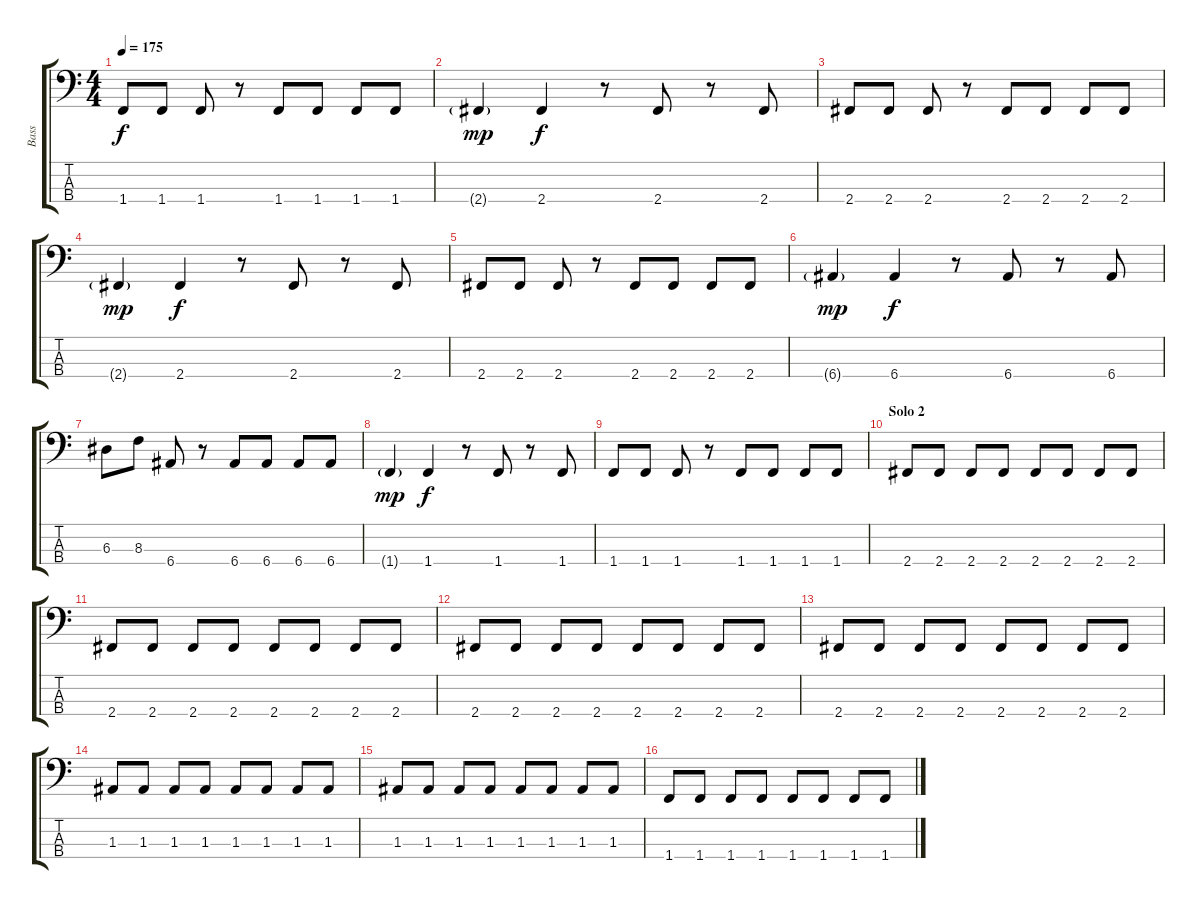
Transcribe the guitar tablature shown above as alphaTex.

\track ("Bass" "Bass") {instrument electricbassfinger}
\staff {score tabs}
\tuning (G2 D2 A1 E1) {hide}
\ts (4 4)
\tempo 175
\clef f4
\ks c
1.4.8{dy f} 1.4.8 1.4.8 r.8 1.4.8 1.4.8 1.4.8 1.4.8 |
2.4{g}.4{dy mp} 2.4.4{dy f} r.8 2.4.8 r.8 2.4.8 |
2.4.8 2.4.8 2.4.8 r.8 2.4.8 2.4.8 2.4.8 2.4.8 |
2.4{g}.4{dy mp} 2.4.4{dy f} r.8 2.4.8 r.8 2.4.8 |
2.4.8 2.4.8 2.4.8 r.8 2.4.8 2.4.8 2.4.8 2.4.8 |
6.4{g}.4{dy mp} 6.4.4{dy f} r.8 6.4.8 r.8 6.4.8 |
6.3.8 8.3.8 6.4.8 r.8 6.4.8 6.4.8 6.4.8 6.4.8 |
1.4{g}.4{dy mp} 1.4.4{dy f} r.8 1.4.8 r.8 1.4.8 |
1.4.8 1.4.8 1.4.8 r.8 1.4.8 1.4.8 1.4.8 1.4.8 |
\section ("" "Solo 2")
2.4.8 2.4.8 2.4.8 2.4.8 2.4.8 2.4.8 2.4.8 2.4.8 |
2.4.8 2.4.8 2.4.8 2.4.8 2.4.8 2.4.8 2.4.8 2.4.8 |
2.4.8 2.4.8 2.4.8 2.4.8 2.4.8 2.4.8 2.4.8 2.4.8 |
2.4.8 2.4.8 2.4.8 2.4.8 2.4.8 2.4.8 2.4.8 2.4.8 |
1.3.8 1.3.8 1.3.8 1.3.8 1.3.8 1.3.8 1.3.8 1.3.8 |
1.3.8 1.3.8 1.3.8 1.3.8 1.3.8 1.3.8 1.3.8 1.3.8 |
1.4.8 1.4.8 1.4.8 1.4.8 1.4.8 1.4.8 1.4.8 1.4.8
